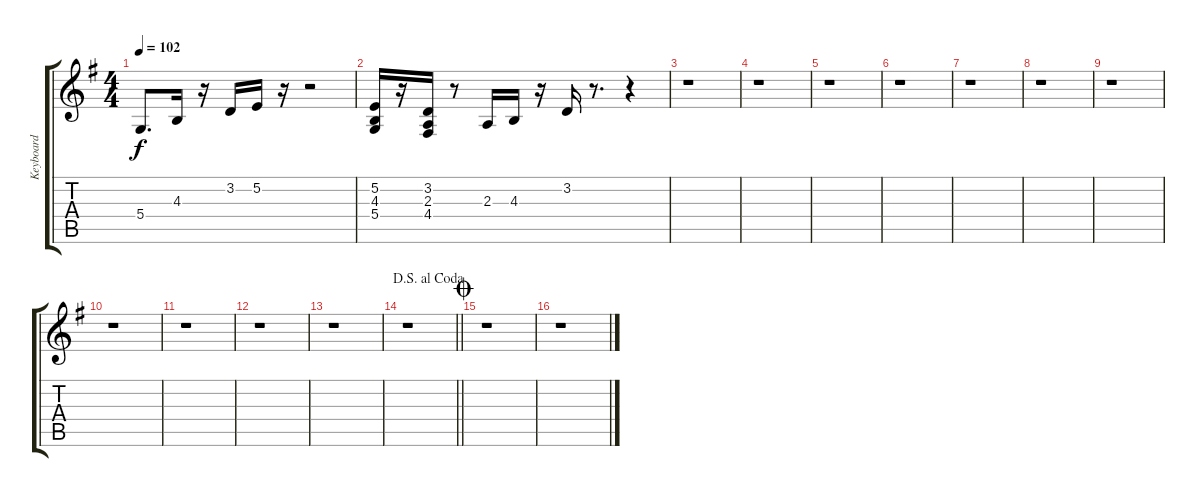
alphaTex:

\track ("Keyboard" "Keyboard") {instrument electricpiano1}
\staff {score tabs}
\tuning (E4 B3 G3 D3 A2 E2) {hide}
\ts (4 4)
\tempo 102
\clef g2
\ks g
5.4.8{d dy f} 4.3.16 r.16 3.2.16 5.2.16 r.16 r.2 |
(5.2 4.3 5.4).16 r.16 (3.2 2.3 4.4).16 r.8 2.3.16 4.3.16 r.16 3.2.16 r.8{d} r.4 |
r.1 |
r.1 |
r.1 |
r.1 |
r.1 |
r.1 |
r.1 |
r.1 |
r.1 |
r.1 |
r.1 |
\jump dalsegnoalcoda
\barLineRight lightlight
r.1 |
\jump coda
r.1 |
r.1
